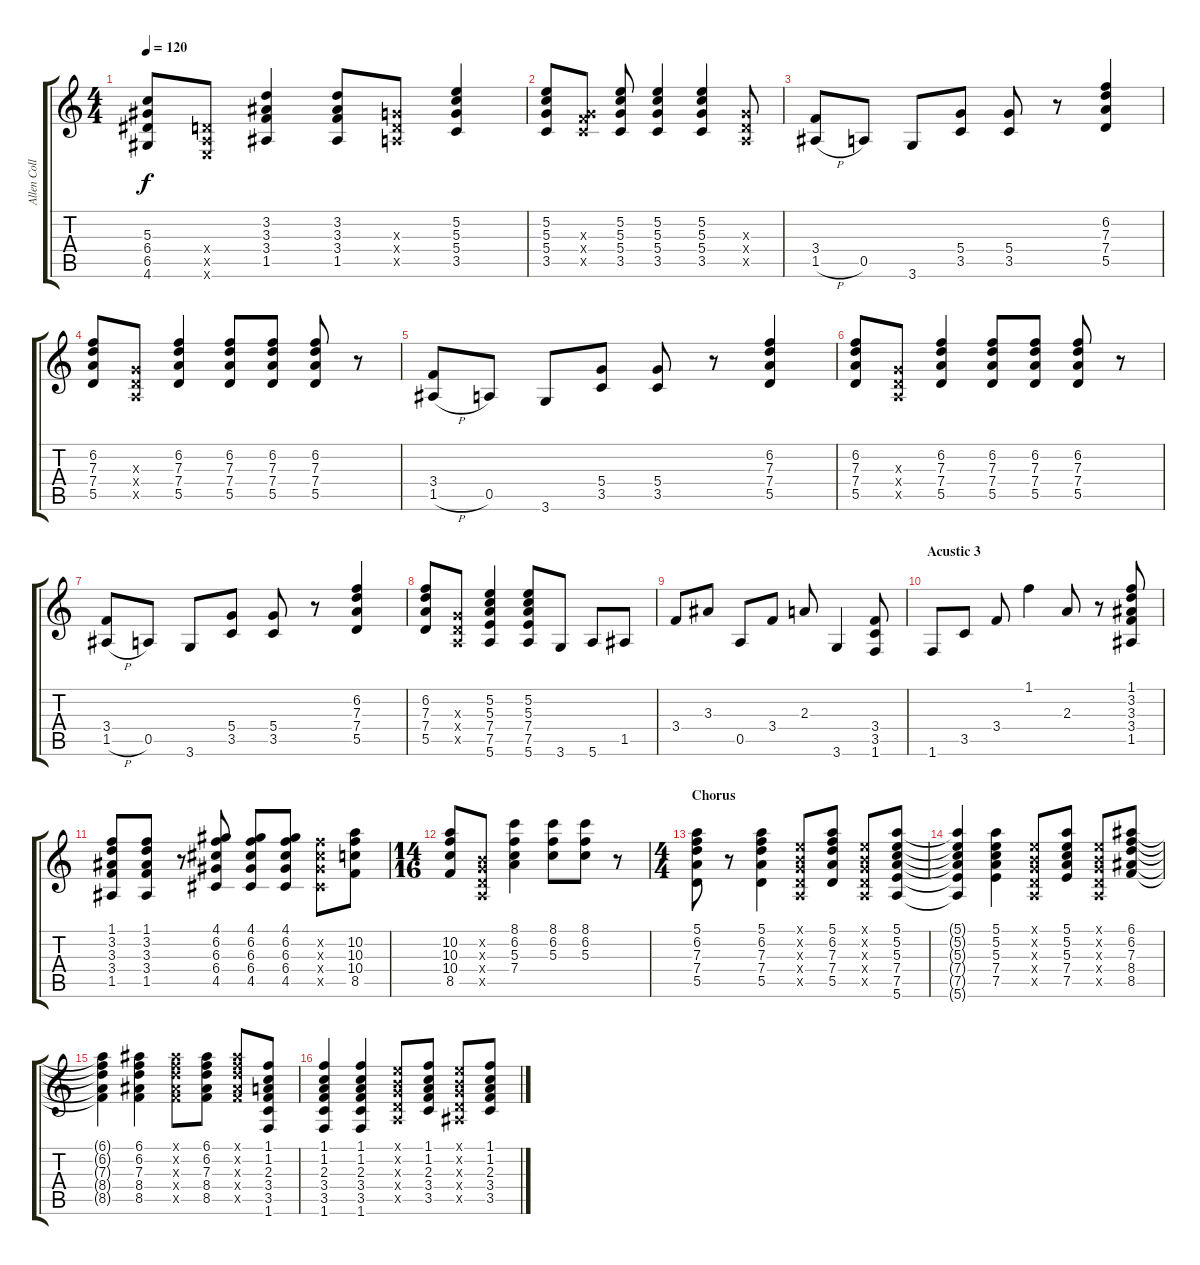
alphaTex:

\track ("Allen Collins" "Allen Coll") {instrument acousticguitarsteel}
\staff {score tabs}
\tuning (E4 B3 G3 D3 A2 E2) {hide}
\ts (4 4)
\tempo 120
\clef g2
\ks c
(5.3 6.4 6.5 4.6).8{dy f} (0.4{x} 0.5{x} 0.6{x}).8 (3.2 3.3 3.4 1.5).4 (3.2 3.3 3.4 1.5).8 (0.3{x} 0.4{x} 0.5{x}).8 (5.2 5.3 5.4 3.5).4 |
(5.2 5.3 5.4 3.5).8 (0.3{x} 3.4{x} 3.5{x}).8 (5.2 5.3 5.4 3.5).8 (5.2 5.3 5.4 3.5).4 (5.2 5.3 5.4 3.5).4 (0.3{x} 0.4{x} 0.5{x}).8 |
(3.4 1.5{h}).8 0.5.8 3.6.8 (5.4 3.5).8 (5.4 3.5).8 r.8 (6.2 7.3 7.4 5.5).4 |
(6.2 7.3 7.4 5.5).8 (0.3{x} 0.4{x} 0.5{x}).8 (6.2 7.3 7.4 5.5).4 (6.2 7.3 7.4 5.5).8 (6.2 7.3 7.4 5.5).8 (6.2 7.3 7.4 5.5).8 r.8 |
(3.4 1.5{h}).8 0.5.8 3.6.8 (5.4 3.5).8 (5.4 3.5).8 r.8 (6.2 7.3 7.4 5.5).4 |
(6.2 7.3 7.4 5.5).8 (0.3{x} 0.4{x} 0.5{x}).8 (6.2 7.3 7.4 5.5).4 (6.2 7.3 7.4 5.5).8 (6.2 7.3 7.4 5.5).8 (6.2 7.3 7.4 5.5).8 r.8 |
(3.4 1.5{h}).8 0.5.8 3.6.8 (5.4 3.5).8 (5.4 3.5).8 r.8 (6.2 7.3 7.4 5.5).4 |
(6.2 7.3 7.4 5.5).8 (0.3{x} 0.4{x} 0.5{x}).8 (5.2 5.3 7.4 7.5 5.6).4 (5.2 5.3 7.4 7.5 5.6).8 3.6.8 5.6.8 1.5.8 |
3.4.8 3.3.8 0.5.8 3.4.8 2.3.8 3.6.4 (3.4 3.5 1.6).8 |
\section ("" "Acustic 3")
1.6.8 3.5.8 3.4.8 1.1.4 2.3.8 r.8 (1.1 3.2 3.3 3.4 1.5).8 |
(1.1 3.2 3.3 3.4 1.5).8 (1.1 3.2 3.3 3.4 1.5).8 r.8 (4.1 6.2 6.3 6.4 4.5).8 (4.1 6.2 6.3 6.4 4.5).8 (4.1 6.2 6.3 6.4 4.5).8 (6.2{x} 6.3{x} 6.4{x} 4.5{x}).8 (10.2 10.3 10.4 8.5).8 |
\ts (14 16)
(10.2 10.3 10.4 8.5).8 (0.2{x} 0.3{x} 0.4{x} 0.5{x}).8 (8.1 6.2 5.3 7.4).4 (8.1 6.2 5.3).8 (8.1 6.2 5.3).8 r.8 |
\ts (4 4)
\section ("" "Chorus")
(5.1 6.2 7.3 7.4 5.5).8 r.8 (5.1 6.2 7.3 7.4 5.5).4 (0.1{x} 0.2{x} 0.3{x} 0.4{x} 0.5{x}).8 (5.1 6.2 7.3 7.4 5.5).8 (0.1{x} 0.2{x} 0.3{x} 0.4{x} 0.5{x}).8 (5.1 5.2 5.3 7.4 7.5 5.6).8 |
(5.1{t} 5.2{t} 5.3{t} 7.4{t} 7.5{t} 5.6{t}).4 (5.1 5.2 5.3 7.4 7.5).4 (0.1{x} 0.2{x} 0.3{x} 0.4{x} 0.5{x}).8 (5.1 5.2 5.3 7.4 7.5).8 (0.1{x} 0.2{x} 0.3{x} 0.4{x} 0.5{x}).8 (6.1 6.2 7.3 8.4 8.5).8 |
(6.1{t} 6.2{t} 7.3{t} 8.4{t} 8.5{t}).4 (6.1 6.2 7.3 8.4 8.5).4 (6.1{x} 6.2{x} 7.3{x} 8.4{x} 8.5{x}).8 (6.1 6.2 7.3 8.4 8.5).8 (6.1{x} 6.2{x} 7.3{x} 8.4{x} 8.5{x}).8 (1.1 1.2 2.3 3.4 3.5 1.6).8 |
(1.1 1.2 2.3 3.4 3.5 1.6).4 (1.1 1.2 2.3 3.4 3.5 1.6).4 (0.1{x} 0.2{x} 0.3{x} 0.4{x} 0.5{x}).8 (1.1 1.2 2.3 3.4 3.5).8 (0.1{x} 0.2{x} 0.3{x} 0.4{x} 1.5{x}).8 (1.1 1.2 2.3 3.4 3.5).8
